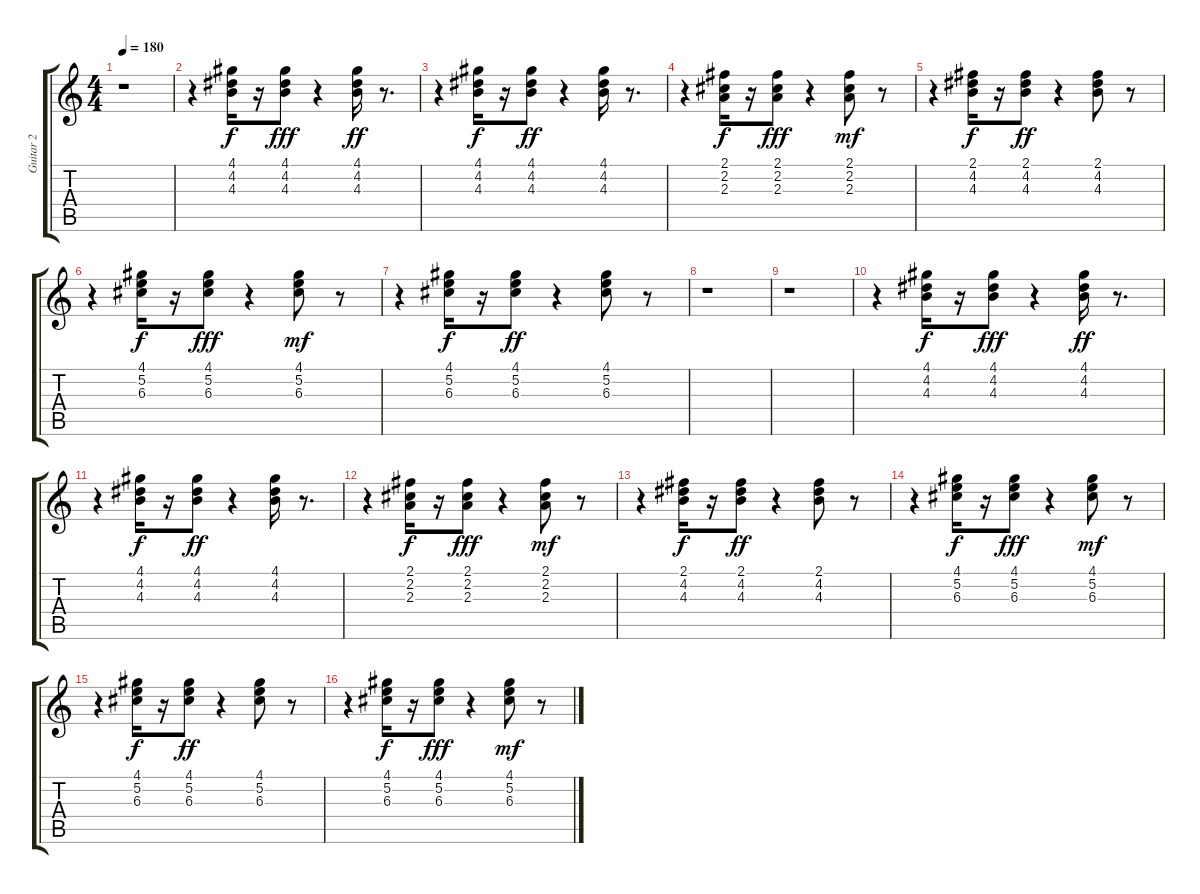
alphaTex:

\track ("Guitar 2" "Guitar 2") {instrument electricguitarclean}
\staff {score tabs}
\tuning (E4 B3 G3 D3 A2 E2) {hide}
\ts (4 4)
\tempo 180
\clef g2
\ks c
r.1{dy mf} |
r.4 (4.1 4.2 4.3).16{dy f} r.16 (4.1 4.2 4.3).8{dy fff} r.4 (4.1 4.2 4.3).16{dy ff} r.8{d} |
r.4 (4.1 4.2 4.3).16{dy f} r.16 (4.1 4.2 4.3).8{dy ff} r.4 (4.1 4.2 4.3).16 r.8{d} |
r.4 (2.1 2.2 2.3).16{dy f} r.16 (2.1 2.2 2.3).8{dy fff} r.4 (2.1 2.2 2.3).8{dy mf} r.8 |
r.4 (2.1 4.2 4.3).16{dy f} r.16 (2.1 4.2 4.3).8{dy ff} r.4 (2.1 4.2 4.3).8 r.8 |
r.4 (4.1 5.2 6.3).16{dy f} r.16 (4.1 5.2 6.3).8{dy fff} r.4 (4.1 5.2 6.3).8{dy mf} r.8 |
r.4 (4.1 5.2 6.3).16{dy f} r.16 (4.1 5.2 6.3).8{dy ff} r.4 (4.1 5.2 6.3).8 r.8 |
r.1 |
r.1 |
r.4 (4.1 4.2 4.3).16{dy f} r.16 (4.1 4.2 4.3).8{dy fff} r.4 (4.1 4.2 4.3).16{dy ff} r.8{d} |
r.4 (4.1 4.2 4.3).16{dy f} r.16 (4.1 4.2 4.3).8{dy ff} r.4 (4.1 4.2 4.3).16 r.8{d} |
r.4 (2.1 2.2 2.3).16{dy f} r.16 (2.1 2.2 2.3).8{dy fff} r.4 (2.1 2.2 2.3).8{dy mf} r.8 |
r.4 (2.1 4.2 4.3).16{dy f} r.16 (2.1 4.2 4.3).8{dy ff} r.4 (2.1 4.2 4.3).8 r.8 |
r.4 (4.1 5.2 6.3).16{dy f} r.16 (4.1 5.2 6.3).8{dy fff} r.4 (4.1 5.2 6.3).8{dy mf} r.8 |
r.4 (4.1 5.2 6.3).16{dy f} r.16 (4.1 5.2 6.3).8{dy ff} r.4 (4.1 5.2 6.3).8 r.8 |
r.4 (4.1 5.2 6.3).16{dy f} r.16 (4.1 5.2 6.3).8{dy fff} r.4 (4.1 5.2 6.3).8{dy mf} r.8
